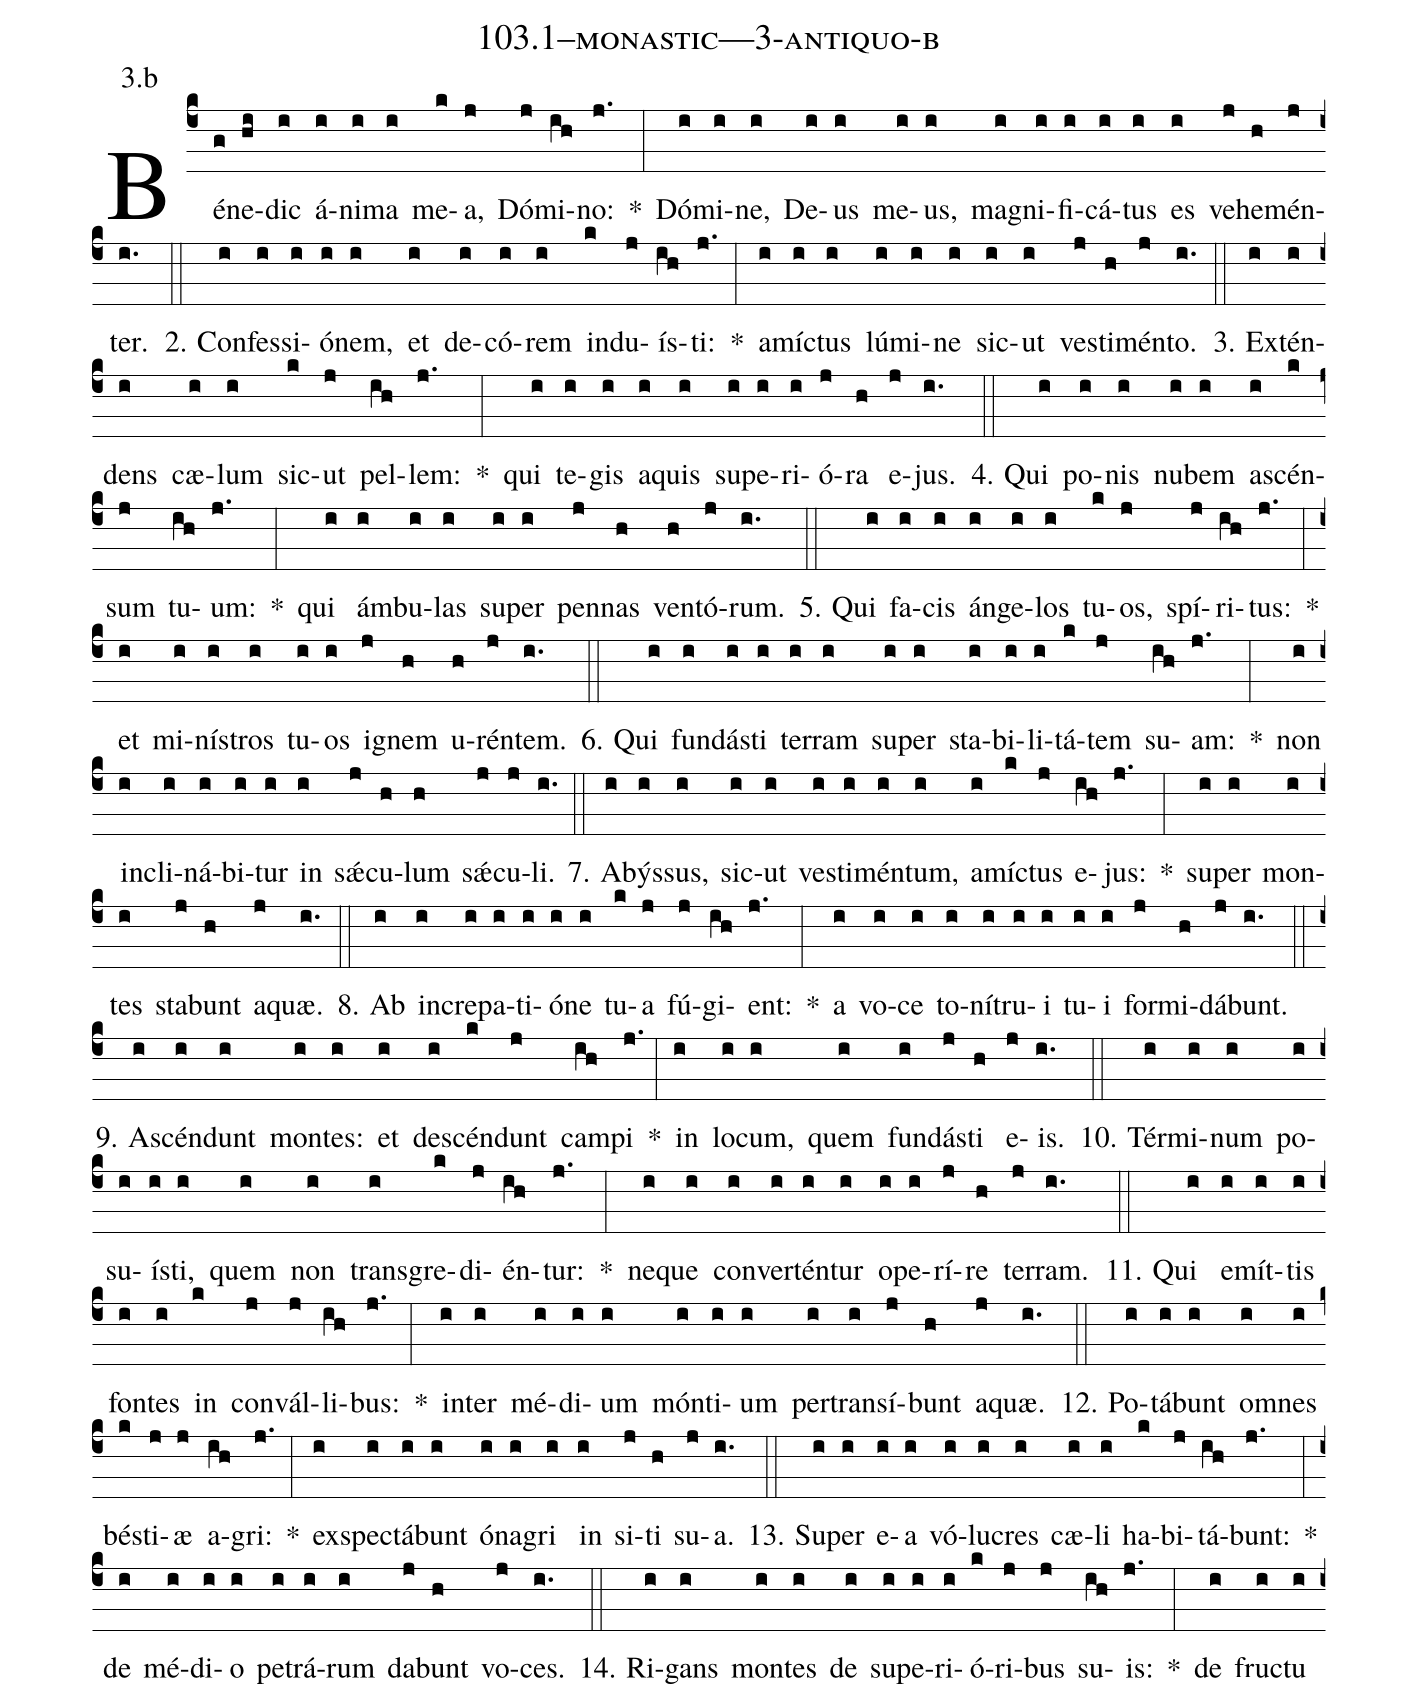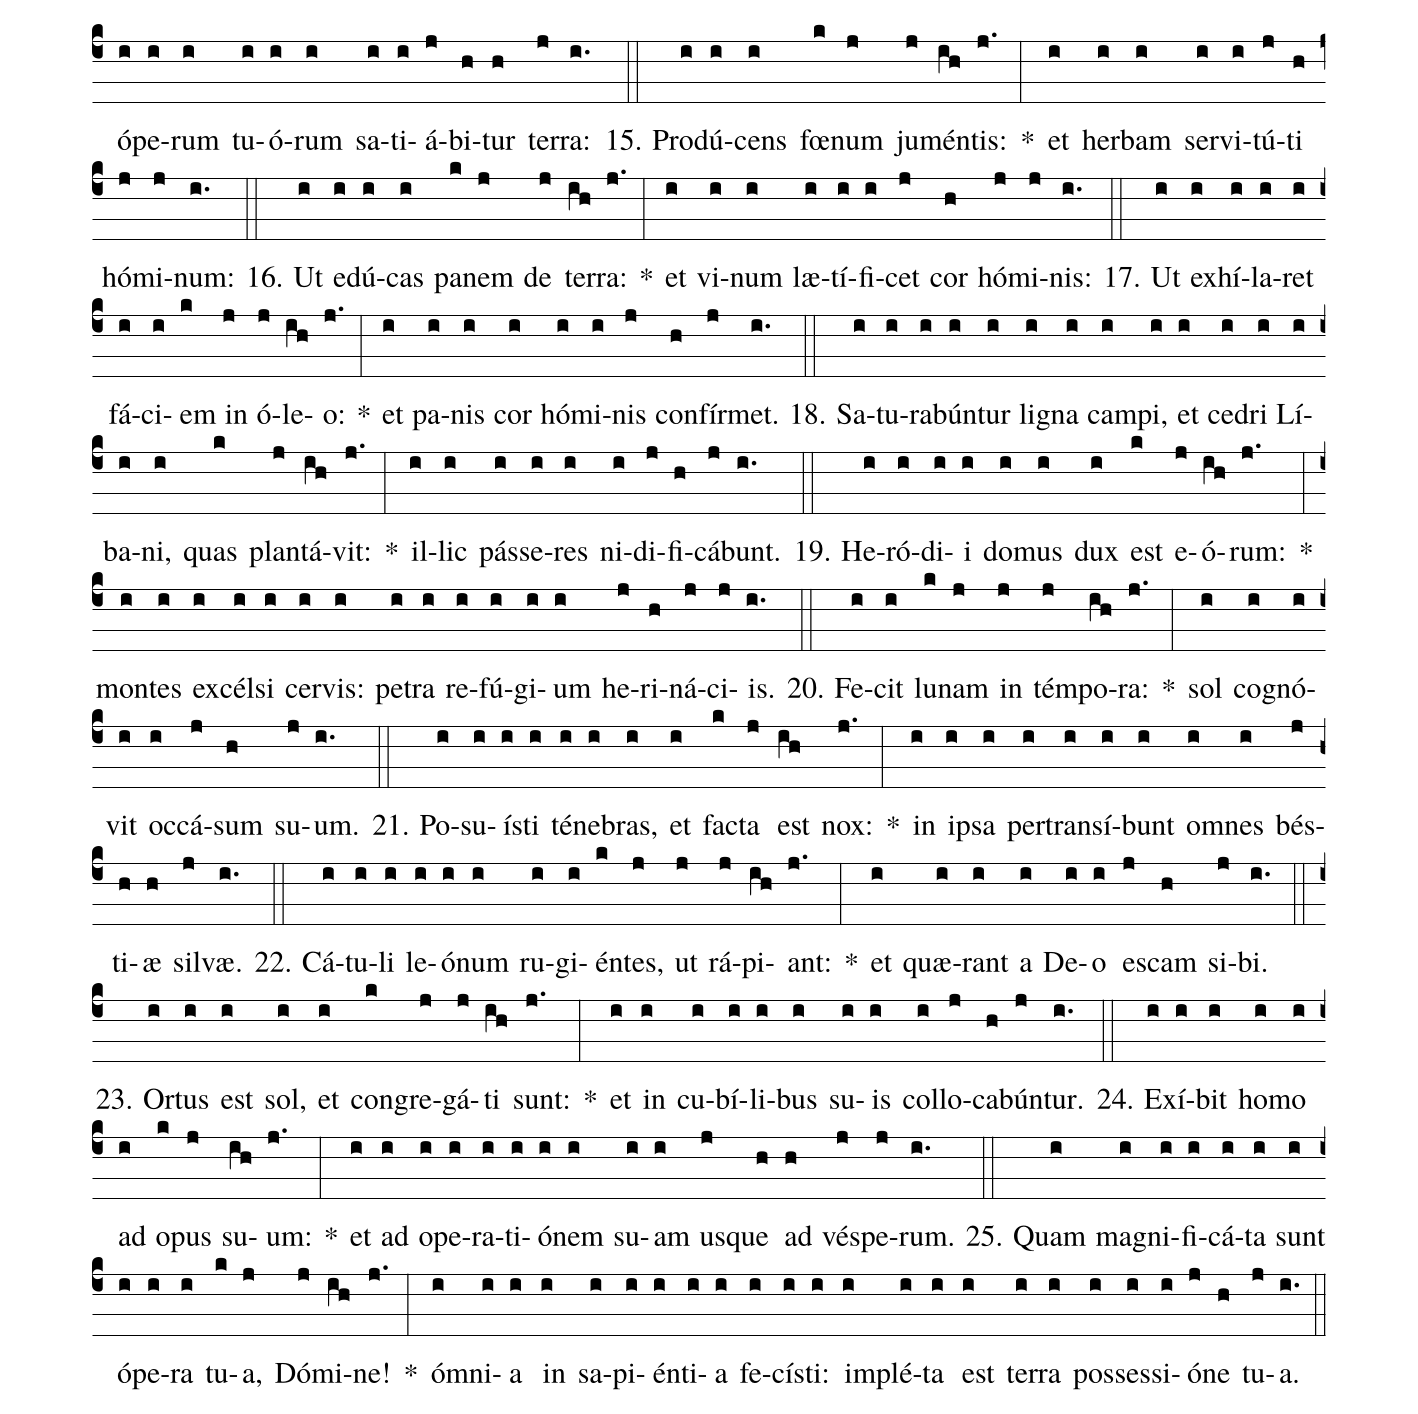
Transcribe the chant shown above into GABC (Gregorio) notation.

name: 103.1--monastic---3-antiquo-b;
annotation: 3.b;
%%
(c4)Bé(g)ne(hi)dic(i) á(i)ni(i)ma(i) me(k)a,(j) Dó(j)mi(ih)no:(j.) *(:) Dó(i)mi(i)ne,(i) De(i)us(i) me(i)us,(i) ma(i)gni(i)fi(i)cá(i)tus(i) es(i) ve(j)he(h)mén(j)ter.(i.) (::)
2. Con(i)fes(i)si(i)ó(i)nem,(i) et(i) de(i)có(i)rem(i) ind(k)u(j)ís(ih)ti:(j.) *(:) a(i)míc(i)tus(i) lú(i)mi(i)ne(i) sic(i)ut(i) ves(j)ti(h)mén(j)to.(i.) (::)
3. Ex(i)tén(i)dens(i) cæ(i)lum(i) sic(k)ut(j) pel(ih)lem:(j.) *(:) qui(i) te(i)gis(i) a(i)quis(i) su(i)pe(i)ri(i)ó(j)ra(h) e(j)jus.(i.) (::)
4. Qui(i) po(i)nis(i) nu(i)bem(i) a(i)scén(k)sum(j) tu(ih)um:(j.) *(:) qui(i) ám(i)bu(i)las(i) su(i)per(i) pen(j)nas(h) ven(h)tó(j)rum.(i.) (::)
5. Qui(i) fa(i)cis(i) án(i)ge(i)los(i) tu(k)os,(j) spí(j)ri(ih)tus:(j.) *(:) et(i) mi(i)nís(i)tros(i) tu(i)os(i) i(j)gnem(h) u(h)rén(j)tem.(i.) (::)
6. Qui(i) fun(i)dás(i)ti(i) ter(i)ram(i) su(i)per(i) sta(i)bi(i)li(i)tá(k)tem(j) su(ih)am:(j.) *(:) non(i) in(i)cli(i)ná(i)bi(i)tur(i) in(i) sǽ(j)cu(h)lum(h) sǽ(j)cu(j)li.(i.) (::)
7. A(i)býs(i)sus,(i) sic(i)ut(i) ves(i)ti(i)mén(i)tum,(i) a(i)míc(k)tus(j) e(ih)jus:(j.) *(:) su(i)per(i) mon(i)tes(i) sta(j)bunt(h) a(j)quæ.(i.) (::)
8. Ab(i) in(i)cre(i)pa(i)ti(i)ó(i)ne(i) tu(k)a(j) fú(j)gi(ih)ent:(j.) *(:) a(i) vo(i)ce(i) to(i)ní(i)tru(i)i(i) tu(i)i(i) for(j)mi(h)dá(j)bunt.(i.) (::)
9. A(i)scén(i)dunt(i) mon(i)tes:(i) et(i) de(i)scén(k)dunt(j) cam(ih)pi(j.) *(:) in(i) lo(i)cum,(i) quem(i) fun(i)dás(j)ti(h) e(j)is.(i.) (::)
10. Tér(i)mi(i)num(i) po(i)su(i)ís(i)ti,(i) quem(i) non(i) trans(i)gre(k)di(j)én(ih)tur:(j.) *(:) ne(i)que(i) con(i)ver(i)tén(i)tur(i) o(i)pe(i)rí(j)re(h) ter(j)ram.(i.) (::)
11. Qui(i) e(i)mít(i)tis(i) fon(i)tes(i) in(k) con(j)vál(j)li(ih)bus:(j.) *(:) in(i)ter(i) mé(i)di(i)um(i) món(i)ti(i)um(i) per(i)trans(i)í(j)bunt(h) a(j)quæ.(i.) (::)
12. Po(i)tá(i)bunt(i) om(i)nes(i) bés(k)ti(j)æ(j) a(ih)gri:(j.) *(:) ex(i)spec(i)tá(i)bunt(i) ó(i)na(i)gri(i) in(i) si(j)ti(h) su(j)a.(i.) (::)
13. Su(i)per(i) e(i)a(i) vó(i)lu(i)cres(i) cæ(i)li(i) ha(k)bi(j)tá(ih)bunt:(j.) *(:) de(i) mé(i)di(i)o(i) pe(i)trá(i)rum(i) da(j)bunt(h) vo(j)ces.(i.) (::)
14. Ri(i)gans(i) mon(i)tes(i) de(i) su(i)pe(i)ri(i)ó(k)ri(j)bus(j) su(ih)is:(j.) *(:) de(i) fruc(i)tu(i) ó(i)pe(i)rum(i) tu(i)ó(i)rum(i) sa(i)ti(i)á(j)bi(h)tur(h) ter(j)ra:(i.) (::)
15. Pro(i)dú(i)cens(i) fœ(k)num(j) ju(j)mén(ih)tis:(j.) *(:) et(i) her(i)bam(i) ser(i)vi(i)tú(j)ti(h) hó(j)mi(j)num:(i.) (::)
16. Ut(i) e(i)dú(i)cas(i) pa(k)nem(j) de(j) ter(ih)ra:(j.) *(:) et(i) vi(i)num(i) læ(i)tí(i)fi(i)cet(j) cor(h) hó(j)mi(j)nis:(i.) (::)
17. Ut(i) ex(i)hí(i)la(i)ret(i) fá(i)ci(i)em(k) in(j) ó(j)le(ih)o:(j.) *(:) et(i) pa(i)nis(i) cor(i) hó(i)mi(i)nis(j) con(h)fír(j)met.(i.) (::)
18. Sa(i)tu(i)ra(i)bún(i)tur(i) li(i)gna(i) cam(i)pi,(i) et(i) ce(i)dri(i) Lí(i)ba(i)ni,(i) quas(k) plan(j)tá(ih)vit:(j.) *(:) il(i)lic(i) pás(i)se(i)res(i) ni(i)di(j)fi(h)cá(j)bunt.(i.) (::)
19. He(i)ró(i)di(i)i(i) do(i)mus(i) dux(i) est(k) e(j)ó(ih)rum:(j.) *(:) mon(i)tes(i) ex(i)cél(i)si(i) cer(i)vis:(i) pe(i)tra(i) re(i)fú(i)gi(i)um(i) he(j)ri(h)ná(j)ci(j)is.(i.) (::)
20. Fe(i)cit(i) lu(k)nam(j) in(j) tém(j)po(ih)ra:(j.) *(:) sol(i) co(i)gnó(i)vit(i) oc(i)cá(j)sum(h) su(j)um.(i.) (::)
21. Po(i)su(i)ís(i)ti(i) té(i)ne(i)bras,(i) et(i) fac(k)ta(j) est(ih) nox:(j.) *(:) in(i) ip(i)sa(i) per(i)trans(i)í(i)bunt(i) om(i)nes(i) bés(j)ti(h)æ(h) sil(j)væ.(i.) (::)
22. Cá(i)tu(i)li(i) le(i)ó(i)num(i) ru(i)gi(i)én(k)tes,(j) ut(j) rá(j)pi(ih)ant:(j.) *(:) et(i) quæ(i)rant(i) a(i) De(i)o(i) es(j)cam(h) si(j)bi.(i.) (::)
23. Or(i)tus(i) est(i) sol,(i) et(i) con(k)gre(j)gá(j)ti(ih) sunt:(j.) *(:) et(i) in(i) cu(i)bí(i)li(i)bus(i) su(i)is(i) col(i)lo(j)ca(h)bún(j)tur.(i.) (::)
24. Ex(i)í(i)bit(i) ho(i)mo(i) ad(i) o(k)pus(j) su(ih)um:(j.) *(:) et(i) ad(i) o(i)pe(i)ra(i)ti(i)ó(i)nem(i) su(i)am(i) us(j)que(h) ad(h) vés(j)pe(j)rum.(i.) (::)
25. Quam(i) ma(i)gni(i)fi(i)cá(i)ta(i) sunt(i) ó(i)pe(i)ra(i) tu(k)a,(j) Dó(j)mi(ih)ne!(j.) *(:) óm(i)ni(i)a(i) in(i) sa(i)pi(i)én(i)ti(i)a(i) fe(i)cís(i)ti:(i) im(i)plé(i)ta(i) est(i) ter(i)ra(i) pos(i)ses(i)si(i)ó(j)ne(h) tu(j)a.(i.) (::)
